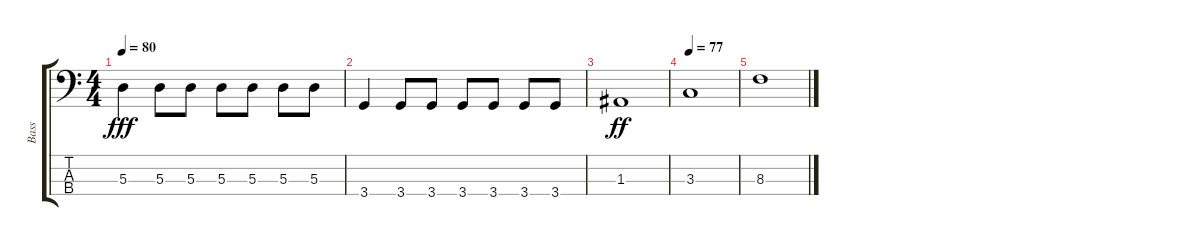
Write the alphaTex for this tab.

\track ("Bass" "Bass") {instrument electricbassfinger}
\staff {score tabs}
\tuning (G2 D2 A1 E1) {hide}
\ts (4 4)
\tempo 80
\clef f4
\ks c
5.3.4{dy fff} 5.3.8 5.3.8 5.3.8 5.3.8 5.3.8 5.3.8 |
3.4.4 3.4.8 3.4.8 3.4.8 3.4.8 3.4.8 3.4.8 |
1.3.1{dy ff} |
\tempo 77
3.3.1 |
8.3.1
